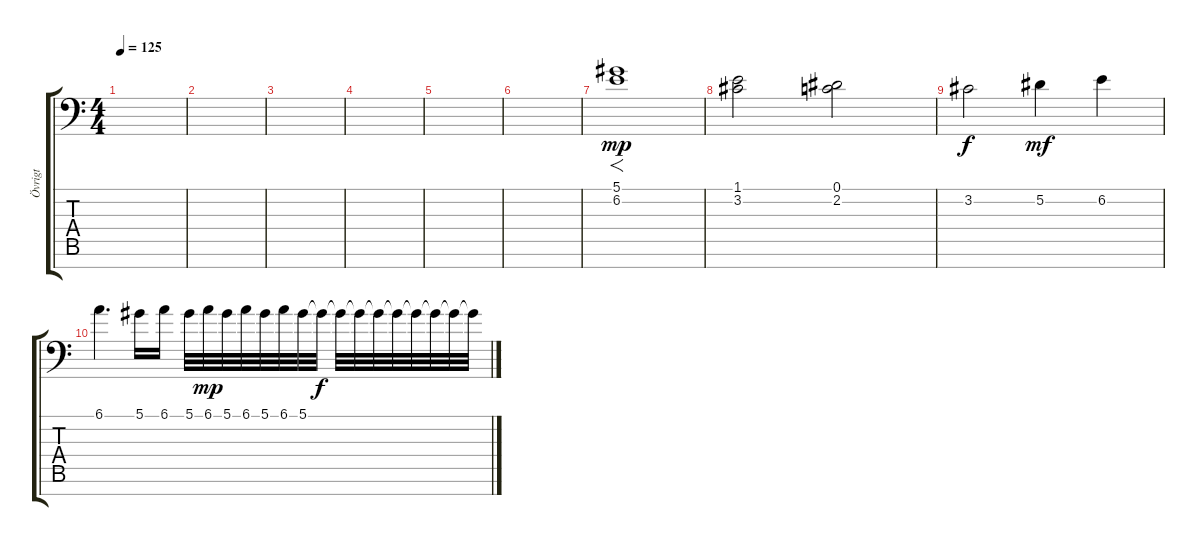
\track ("Övrigt" "Övrigt") {instrument violin}
\staff {score tabs}
\tuning (Eb4 Bb3 Gb3 Db3 Ab2 Eb2 Bb1) {hide}
\ts (4 4)
\tempo 125
\clef f4
\ks c
|
|
|
|
|
|
(5.1 6.2).1{f dy mp instrument violin} |
(1.1 3.2).2 (0.1 2.2).2 |
3.2.2{dy f} 5.2.4{dy mf} 6.2.4 |
6.1.4{d} 5.1.16 6.1.16 5.1.32 6.1.32{dy mp} 5.1.32 6.1.32 5.1.32 6.1.32 5.1.32 5.1{t}.32{dy f} 5.1{t}.32 5.1{t}.32 5.1{t}.32 5.1{t}.32 5.1{t}.32 5.1{t}.32 5.1{t}.32 5.1{t}.32
